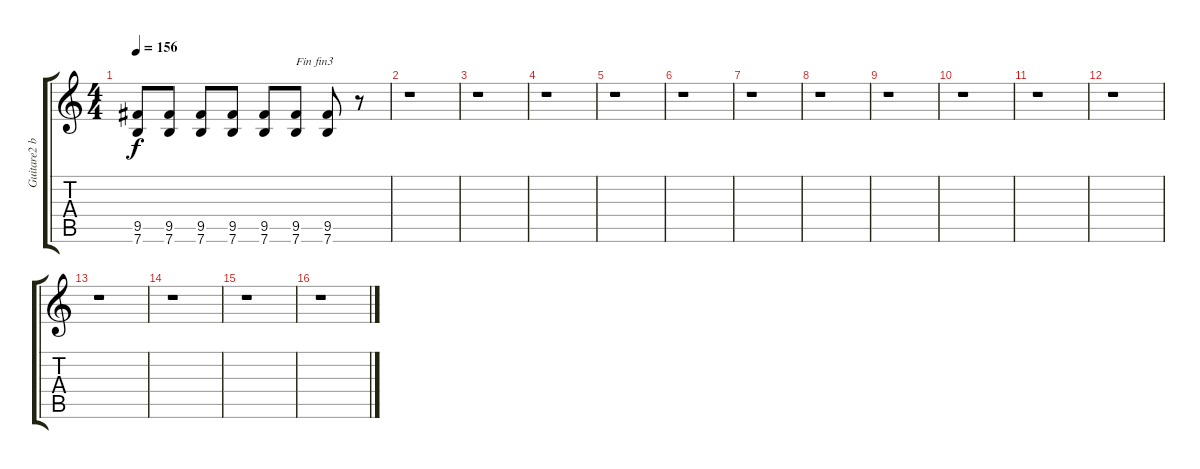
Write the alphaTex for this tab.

\track ("Guitare2 bis" "Guitare2 b") {instrument banjo}
\staff {score tabs}
\tuning (E4 B3 G3 D3 A2 E2) {hide}
\displaytranspose 12
\ts (4 4)
\tempo 156
\clef g2
\ks c
(9.5 7.6).8{dy f} (9.5 7.6).8 (9.5 7.6).8 (9.5 7.6).8 (9.5 7.6).8 (9.5 7.6).8{txt "Fin fin3"} (9.5 7.6).8 r.8 |
r.1 |
r.1 |
r.1 |
r.1 |
r.1 |
r.1 |
r.1 |
r.1 |
r.1 |
r.1 |
r.1 |
r.1 |
r.1 |
r.1 |
r.1
